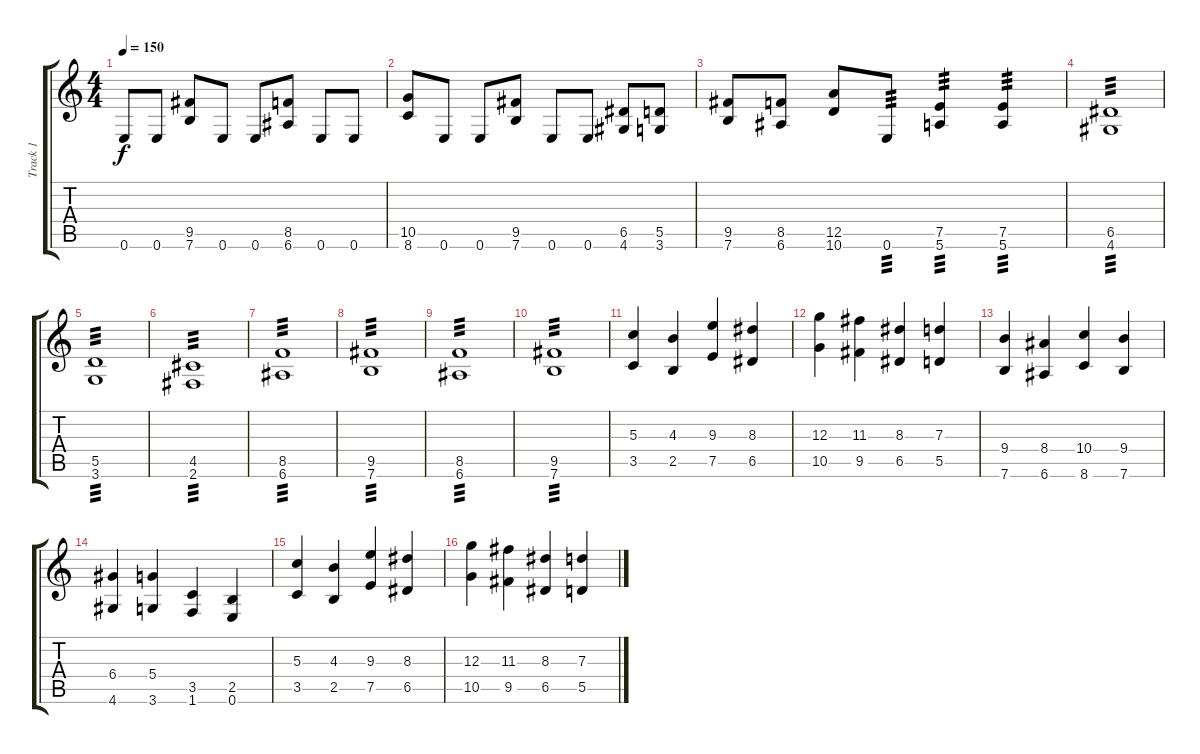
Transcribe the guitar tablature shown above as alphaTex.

\track ("Track 1" "Track 1") {instrument distortionguitar}
\staff {score tabs}
\tuning (E4 B3 G3 D3 A2 E2) {hide}
\ts (4 4)
\tempo 150
\clef g2
\ks c
0.6.8{dy f} 0.6.8 (9.5 7.6).8 0.6.8 0.6.8 (8.5 6.6).8 0.6.8 0.6.8 |
(10.5 8.6).8 0.6.8 0.6.8 (9.5 7.6).8 0.6.8 0.6.8 (6.5 4.6).8 (5.5 3.6).8 |
(9.5 7.6).8 (8.5 6.6).8 (12.5 10.6).8 0.6.8{tp 3} (7.5 5.6).4{tp 3} (7.5 5.6).4{tp 3} |
(6.5 4.6).1{tp 3} |
(5.5 3.6).1{tp 3} |
(4.5 2.6).1{tp 3} |
(8.5 6.6).1{tp 3} |
(9.5 7.6).1{tp 3} |
(8.5 6.6).1{tp 3} |
(9.5 7.6).1{tp 3} |
(5.3 3.5).4 (4.3 2.5).4 (9.3 7.5).4 (8.3 6.5).4 |
(12.3 10.5).4 (11.3 9.5).4 (8.3 6.5).4 (7.3 5.5).4 |
(9.4 7.6).4 (8.4 6.6).4 (10.4 8.6).4 (9.4 7.6).4 |
(6.4 4.6).4 (5.4 3.6).4 (3.5 1.6).4 (2.5 0.6).4 |
(5.3 3.5).4 (4.3 2.5).4 (9.3 7.5).4 (8.3 6.5).4 |
(12.3 10.5).4 (11.3 9.5).4 (8.3 6.5).4 (7.3 5.5).4
